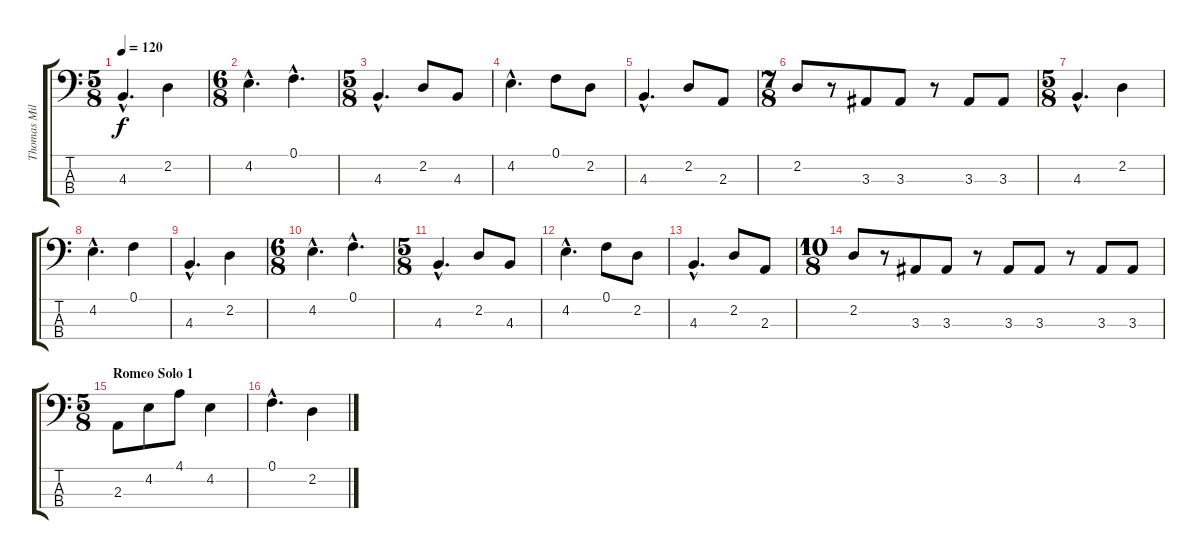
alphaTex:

\track ("Thomas Miller" "Thomas Mil") {instrument electricbasspick}
\staff {score tabs}
\tuning (F2 C2 G1 D1) {hide}
\ts (5 8)
\tempo 120
\clef f4
\ks c
4.3{hac}.4{d dy f} 2.2.4 |
\ts (6 8)
4.2{hac}.4{d} 0.1{hac}.4{d} |
\ts (5 8)
4.3{hac}.4{d} 2.2.8 4.3.8 |
4.2{hac}.4{d} 0.1.8 2.2.8 |
4.3{hac}.4{d} 2.2.8 2.3.8 |
\ts (7 8)
2.2.8 r.8 3.3.8 3.3.8 r.8 3.3.8 3.3.8 |
\ts (5 8)
4.3{hac}.4{d} 2.2.4 |
4.2{hac}.4{d} 0.1.4 |
4.3{hac}.4{d} 2.2.4 |
\ts (6 8)
4.2{hac}.4{d} 0.1{hac}.4{d} |
\ts (5 8)
4.3{hac}.4{d} 2.2.8 4.3.8 |
4.2{hac}.4{d} 0.1.8 2.2.8 |
4.3{hac}.4{d} 2.2.8 2.3.8 |
\ts (10 8)
2.2.8 r.8 3.3.8 3.3.8 r.8 3.3.8 3.3.8 r.8 3.3.8 3.3.8 |
\ts (5 8)
\section ("" "Romeo Solo 1")
2.3.8 4.2.8 4.1.8 4.2.4 |
0.1{hac}.4{d} 2.2.4
